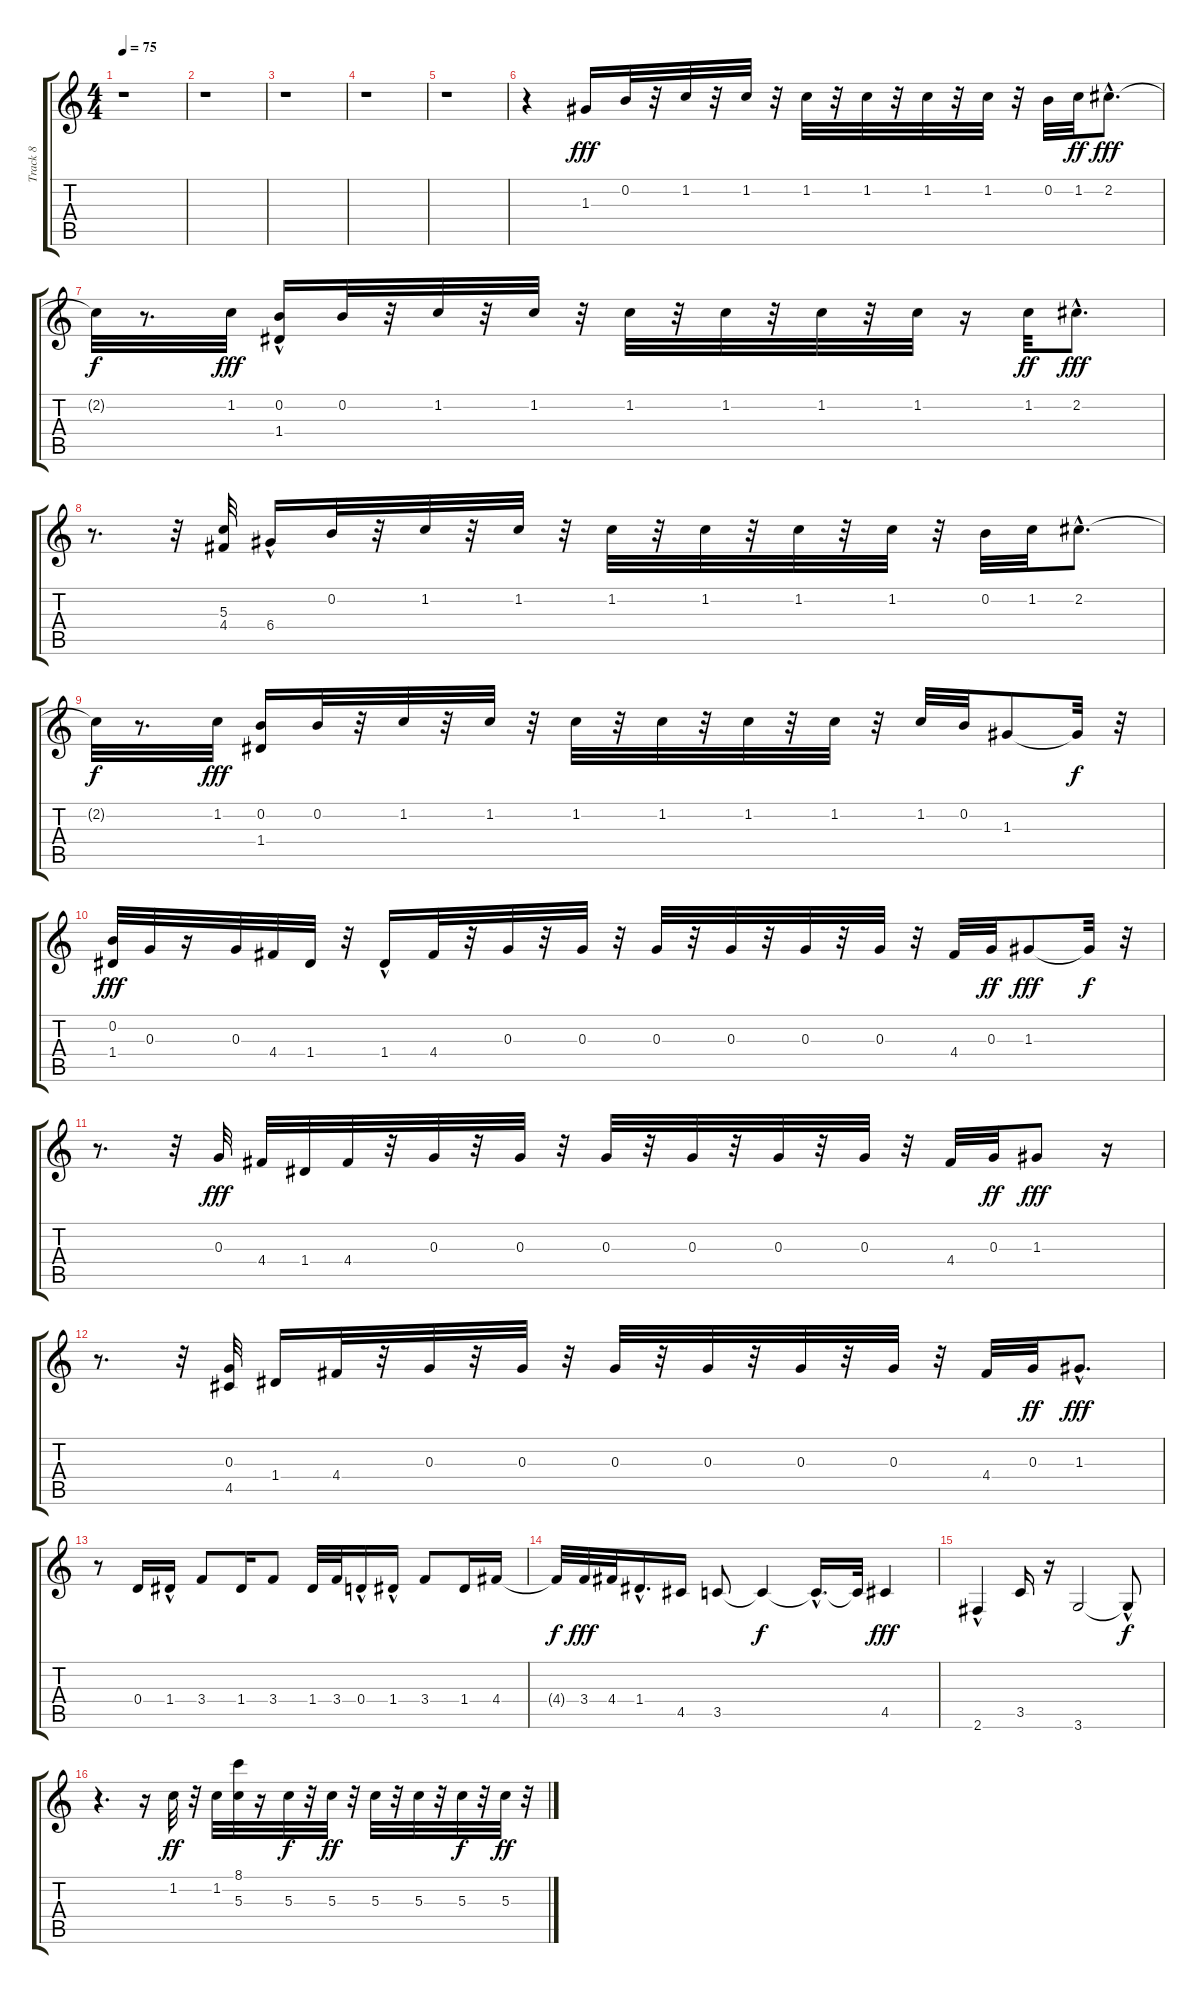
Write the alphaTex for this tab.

\track ("Track 8" "Track 8") {instrument acousticguitarnylon}
\staff {score tabs}
\tuning (E4 B3 G3 D3 A2 E2) {hide}
\ts (4 4)
\tempo 75
\clef g2
\ks c
r.1{dy fff instrument acousticguitarnylon} |
r.1 |
r.1 |
r.1 |
r.1 |
r.4 1.3.16 0.2.32 r.32 1.2.32 r.32 1.2.32 r.32 1.2.32 r.32 1.2.32 r.32 1.2.32 r.32 1.2.32 r.32 0.2.32 1.2.32{dy ff} 2.2{hac}.8{d dy fff} |
2.2{t}.32{dy f} r.8{d} 1.2.32{dy fff} (0.2 1.4{hac}).16 0.2.32 r.32 1.2.32 r.32 1.2.32 r.32 1.2.32 r.32 1.2.32 r.32 1.2.32 r.32 1.2.32 r.16 1.2.32{dy ff} 2.2{hac}.8{d dy fff} |
r.8{d} r.32 (5.3 4.4).32 6.4{hac}.16 0.2.32 r.32 1.2.32 r.32 1.2.32 r.32 1.2.32 r.32 1.2.32 r.32 1.2.32 r.32 1.2.32 r.32 0.2.32 1.2.32 2.2{hac}.8{d} |
2.2{t}.32{dy f} r.8{d} 1.2.32{dy fff} (0.2 1.4).16 0.2.32 r.32 1.2.32 r.32 1.2.32 r.32 1.2.32 r.32 1.2.32 r.32 1.2.32 r.32 1.2.32 r.32 1.2.32 0.2.32 1.3.8 1.3{t}.32{dy f} r.32 |
(0.2 1.4).32{dy fff} 0.3.32 r.16 0.3.32 4.4.32 1.4.32 r.32 1.4{hac}.16 4.4.32 r.32 0.3.32 r.32 0.3.32 r.32 0.3.32 r.32 0.3.32 r.32 0.3.32 r.32 0.3.32 r.32 4.4.32 0.3.32{dy ff} 1.3.8{dy fff} 1.3{t}.32{dy f} r.32 |
r.8{d} r.32 0.3.32{dy fff} 4.4.32 1.4.32 4.4.32 r.32 0.3.32 r.32 0.3.32 r.32 0.3.32 r.32 0.3.32 r.32 0.3.32 r.32 0.3.32 r.32 4.4.32 0.3.32{dy ff} 1.3.8{dy fff} r.16 |
r.8{d} r.32 (0.3 4.5).32 1.4.16 4.4.32 r.32 0.3.32 r.32 0.3.32 r.32 0.3.32 r.32 0.3.32 r.32 0.3.32 r.32 0.3.32 r.32 4.4.32 0.3.32{dy ff} 1.3{hac}.8{d dy fff} |
r.8 0.4.16 1.4{hac}.16 3.4.8 1.4.16 3.4.8 1.4.32 3.4.32 0.4{hac}.16 1.4{hac}.16 3.4.8 1.4.16 4.4.16 |
4.4{t}.32{dy f} 3.4.32{dy fff} 4.4.32 1.4{hac}.16{d} 4.5.16 3.5.8 3.5{t}.4{dy f} 3.5{hac t}.16{d} 3.5{t}.32 4.5.4{dy fff} |
2.6{hac}.4 3.5.16 r.16 3.6.2 3.6{hac t}.8{dy f} |
r.4{d} r.16 1.2.32{dy ff volume 16 instrument stringensemble1} r.32 1.2.32 (8.1 5.3).32 r.16 5.3.32{dy f} r.32 5.3.32{dy ff} r.32 5.3.32 r.32 5.3.32 r.32 5.3.32{dy f} r.32 5.3.32{dy ff} r.32
